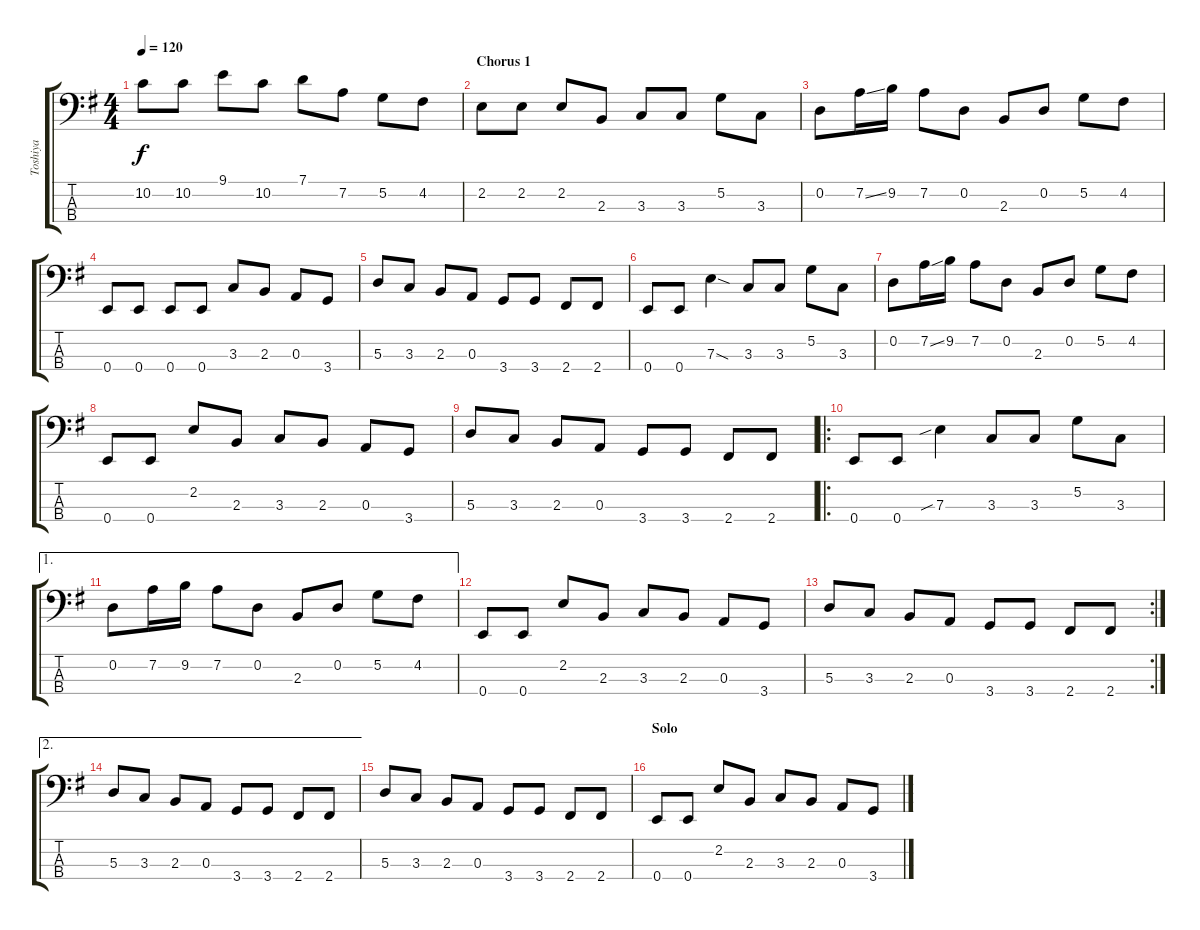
\track ("Toshiya" "Toshiya") {instrument electricbasspick}
\staff {score tabs}
\tuning (G2 D2 A1 E1) {hide}
\ts (4 4)
\tempo 120
\clef f4
\ks g
10.2.8{dy f} 10.2.8 9.1.8 10.2.8 7.1.8 7.2.8 5.2.8 4.2.8 |
\section ("" "Chorus 1")
2.2.8 2.2.8 2.2.8 2.3.8 3.3.8 3.3.8 5.2.8 3.3.8 |
0.2.8 7.2{ss}.16 9.2.16 7.2.8 0.2.8 2.3.8 0.2.8 5.2.8 4.2.8 |
0.4.8 0.4.8 0.4.8 0.4.8 3.3.8 2.3.8 0.3.8 3.4.8 |
5.3.8 3.3.8 2.3.8 0.3.8 3.4.8 3.4.8 2.4.8 2.4.8 |
0.4.8 0.4.8 7.3{sod}.4 3.3.8 3.3.8 5.2.8 3.3.8 |
0.2.8 7.2{ss}.16 9.2.16 7.2.8 0.2.8 2.3.8 0.2.8 5.2.8 4.2.8 |
0.4.8 0.4.8 2.2.8 2.3.8 3.3.8 2.3.8 0.3.8 3.4.8 |
5.3.8 3.3.8 2.3.8 0.3.8 3.4.8 3.4.8 2.4.8 2.4.8 |
\ro
0.4.8 0.4.8 7.3{sib}.4 3.3.8 3.3.8 5.2.8 3.3.8 |
\ae 1
0.2.8 7.2.16 9.2.16 7.2.8 0.2.8 2.3.8 0.2.8 5.2.8 4.2.8 |
0.4.8 0.4.8 2.2.8 2.3.8 3.3.8 2.3.8 0.3.8 3.4.8 |
\rc 2
5.3.8 3.3.8 2.3.8 0.3.8 3.4.8 3.4.8 2.4.8 2.4.8 |
\ae 2
5.3.8 3.3.8 2.3.8 0.3.8 3.4.8 3.4.8 2.4.8 2.4.8 |
5.3.8 3.3.8 2.3.8 0.3.8 3.4.8 3.4.8 2.4.8 2.4.8 |
\section ("" "Solo")
0.4.8 0.4.8 2.2.8 2.3.8 3.3.8 2.3.8 0.3.8 3.4.8
